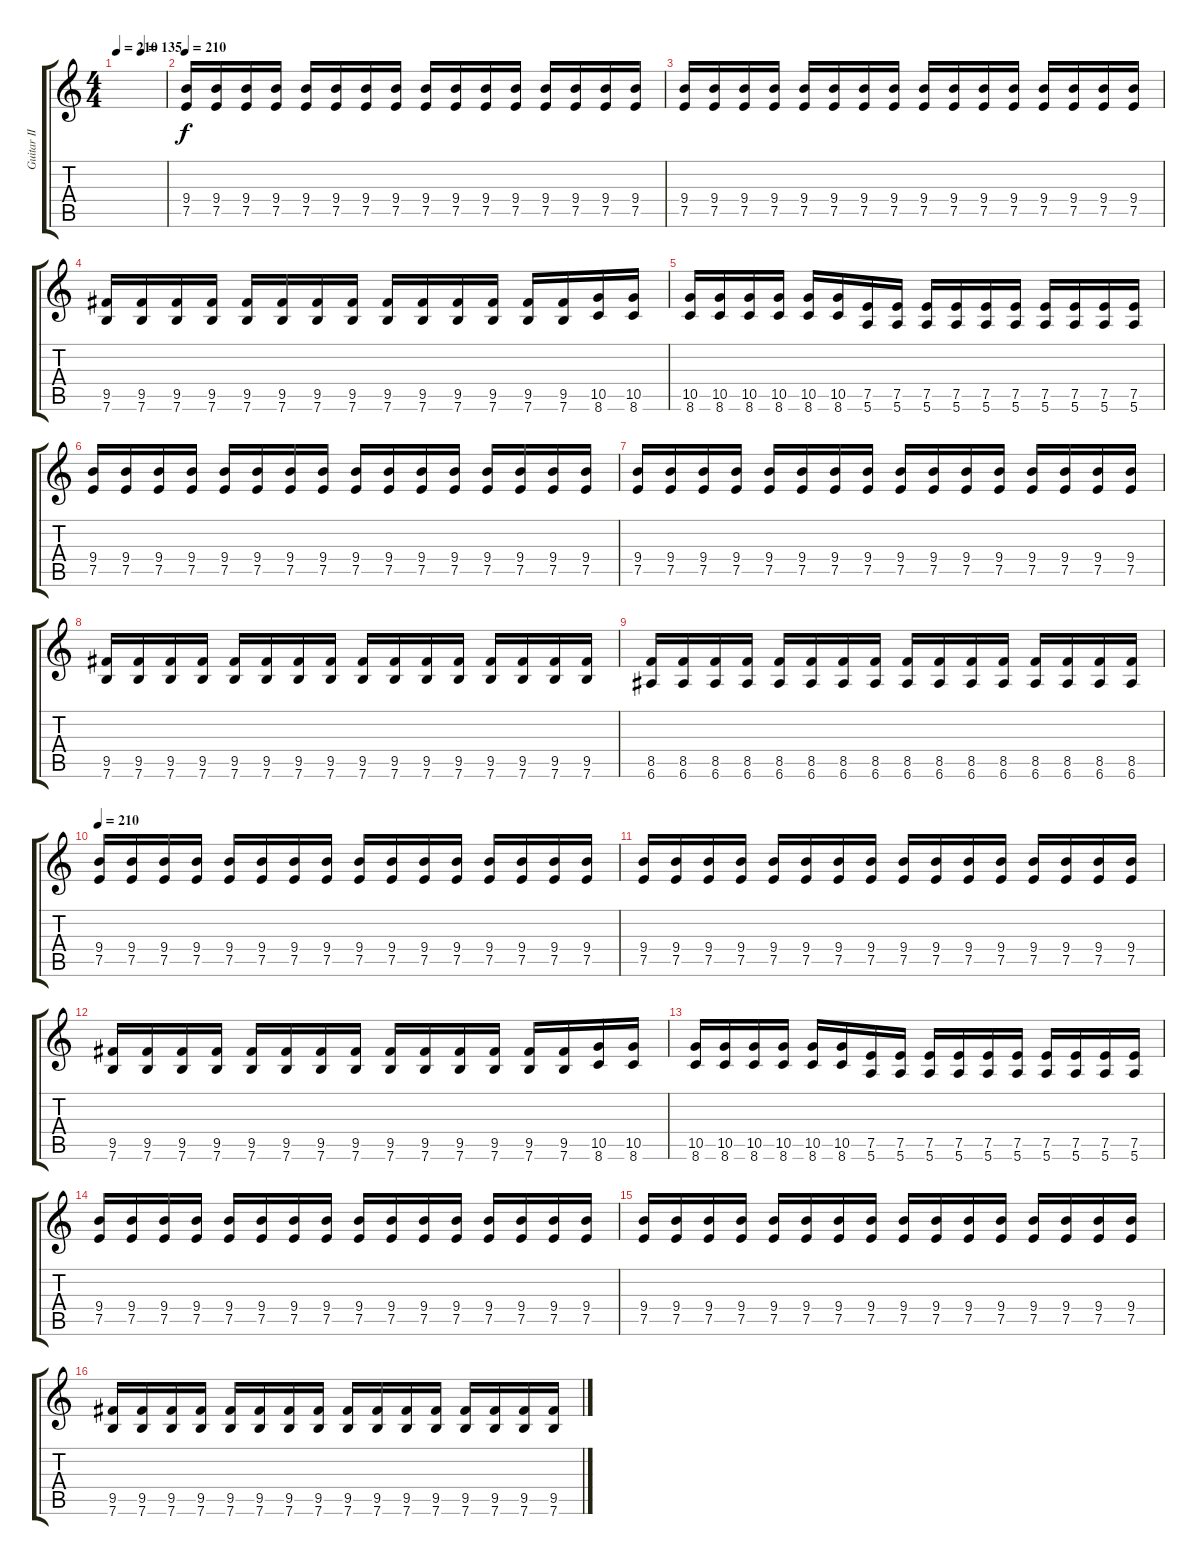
\track ("Guitar II" "Guitar II") {instrument distortionguitar}
\staff {score tabs}
\tuning (E4 B3 G3 D3 A2 E2) {hide}
\ts (4 4)
\tempo 210
\tempo (135 0.5)
\tempo 210
\clef g2
\ks c
|
\tempo 210
(9.4 7.5).16 (9.4 7.5).16 (9.4 7.5).16 (9.4 7.5).16 (9.4 7.5).16 (9.4 7.5).16 (9.4 7.5).16 (9.4 7.5).16 (9.4 7.5).16 (9.4 7.5).16 (9.4 7.5).16 (9.4 7.5).16 (9.4 7.5).16 (9.4 7.5).16 (9.4 7.5).16 (9.4 7.5).16 |
(9.4 7.5).16 (9.4 7.5).16 (9.4 7.5).16 (9.4 7.5).16 (9.4 7.5).16 (9.4 7.5).16 (9.4 7.5).16 (9.4 7.5).16 (9.4 7.5).16 (9.4 7.5).16 (9.4 7.5).16 (9.4 7.5).16 (9.4 7.5).16 (9.4 7.5).16 (9.4 7.5).16 (9.4 7.5).16 |
(9.5 7.6).16 (9.5 7.6).16 (9.5 7.6).16 (9.5 7.6).16 (9.5 7.6).16 (9.5 7.6).16 (9.5 7.6).16 (9.5 7.6).16 (9.5 7.6).16 (9.5 7.6).16 (9.5 7.6).16 (9.5 7.6).16 (9.5 7.6).16 (9.5 7.6).16 (10.5 8.6).16 (10.5 8.6).16 |
(10.5 8.6).16 (10.5 8.6).16 (10.5 8.6).16 (10.5 8.6).16 (10.5 8.6).16 (10.5 8.6).16 (7.5 5.6).16 (7.5 5.6).16 (7.5 5.6).16 (7.5 5.6).16 (7.5 5.6).16 (7.5 5.6).16 (7.5 5.6).16 (7.5 5.6).16 (7.5 5.6).16 (7.5 5.6).16 |
(9.4 7.5).16 (9.4 7.5).16 (9.4 7.5).16 (9.4 7.5).16 (9.4 7.5).16 (9.4 7.5).16 (9.4 7.5).16 (9.4 7.5).16 (9.4 7.5).16 (9.4 7.5).16 (9.4 7.5).16 (9.4 7.5).16 (9.4 7.5).16 (9.4 7.5).16 (9.4 7.5).16 (9.4 7.5).16 |
(9.4 7.5).16 (9.4 7.5).16 (9.4 7.5).16 (9.4 7.5).16 (9.4 7.5).16 (9.4 7.5).16 (9.4 7.5).16 (9.4 7.5).16 (9.4 7.5).16 (9.4 7.5).16 (9.4 7.5).16 (9.4 7.5).16 (9.4 7.5).16 (9.4 7.5).16 (9.4 7.5).16 (9.4 7.5).16 |
(9.5 7.6).16 (9.5 7.6).16 (9.5 7.6).16 (9.5 7.6).16 (9.5 7.6).16 (9.5 7.6).16 (9.5 7.6).16 (9.5 7.6).16 (9.5 7.6).16 (9.5 7.6).16 (9.5 7.6).16 (9.5 7.6).16 (9.5 7.6).16 (9.5 7.6).16 (9.5 7.6).16 (9.5 7.6).16 |
(8.5 6.6).16 (8.5 6.6).16 (8.5 6.6).16 (8.5 6.6).16 (8.5 6.6).16 (8.5 6.6).16 (8.5 6.6).16 (8.5 6.6).16 (8.5 6.6).16 (8.5 6.6).16 (8.5 6.6).16 (8.5 6.6).16 (8.5 6.6).16 (8.5 6.6).16 (8.5 6.6).16 (8.5 6.6).16 |
\tempo 210
(9.4 7.5).16 (9.4 7.5).16 (9.4 7.5).16 (9.4 7.5).16 (9.4 7.5).16 (9.4 7.5).16 (9.4 7.5).16 (9.4 7.5).16 (9.4 7.5).16 (9.4 7.5).16 (9.4 7.5).16 (9.4 7.5).16 (9.4 7.5).16 (9.4 7.5).16 (9.4 7.5).16 (9.4 7.5).16 |
(9.4 7.5).16 (9.4 7.5).16 (9.4 7.5).16 (9.4 7.5).16 (9.4 7.5).16 (9.4 7.5).16 (9.4 7.5).16 (9.4 7.5).16 (9.4 7.5).16 (9.4 7.5).16 (9.4 7.5).16 (9.4 7.5).16 (9.4 7.5).16 (9.4 7.5).16 (9.4 7.5).16 (9.4 7.5).16 |
(9.5 7.6).16 (9.5 7.6).16 (9.5 7.6).16 (9.5 7.6).16 (9.5 7.6).16 (9.5 7.6).16 (9.5 7.6).16 (9.5 7.6).16 (9.5 7.6).16 (9.5 7.6).16 (9.5 7.6).16 (9.5 7.6).16 (9.5 7.6).16 (9.5 7.6).16 (10.5 8.6).16 (10.5 8.6).16 |
(10.5 8.6).16 (10.5 8.6).16 (10.5 8.6).16 (10.5 8.6).16 (10.5 8.6).16 (10.5 8.6).16 (7.5 5.6).16 (7.5 5.6).16 (7.5 5.6).16 (7.5 5.6).16 (7.5 5.6).16 (7.5 5.6).16 (7.5 5.6).16 (7.5 5.6).16 (7.5 5.6).16 (7.5 5.6).16 |
(9.4 7.5).16 (9.4 7.5).16 (9.4 7.5).16 (9.4 7.5).16 (9.4 7.5).16 (9.4 7.5).16 (9.4 7.5).16 (9.4 7.5).16 (9.4 7.5).16 (9.4 7.5).16 (9.4 7.5).16 (9.4 7.5).16 (9.4 7.5).16 (9.4 7.5).16 (9.4 7.5).16 (9.4 7.5).16 |
(9.4 7.5).16 (9.4 7.5).16 (9.4 7.5).16 (9.4 7.5).16 (9.4 7.5).16 (9.4 7.5).16 (9.4 7.5).16 (9.4 7.5).16 (9.4 7.5).16 (9.4 7.5).16 (9.4 7.5).16 (9.4 7.5).16 (9.4 7.5).16 (9.4 7.5).16 (9.4 7.5).16 (9.4 7.5).16 |
(9.5 7.6).16 (9.5 7.6).16 (9.5 7.6).16 (9.5 7.6).16 (9.5 7.6).16 (9.5 7.6).16 (9.5 7.6).16 (9.5 7.6).16 (9.5 7.6).16 (9.5 7.6).16 (9.5 7.6).16 (9.5 7.6).16 (9.5 7.6).16 (9.5 7.6).16 (9.5 7.6).16 (9.5 7.6).16
